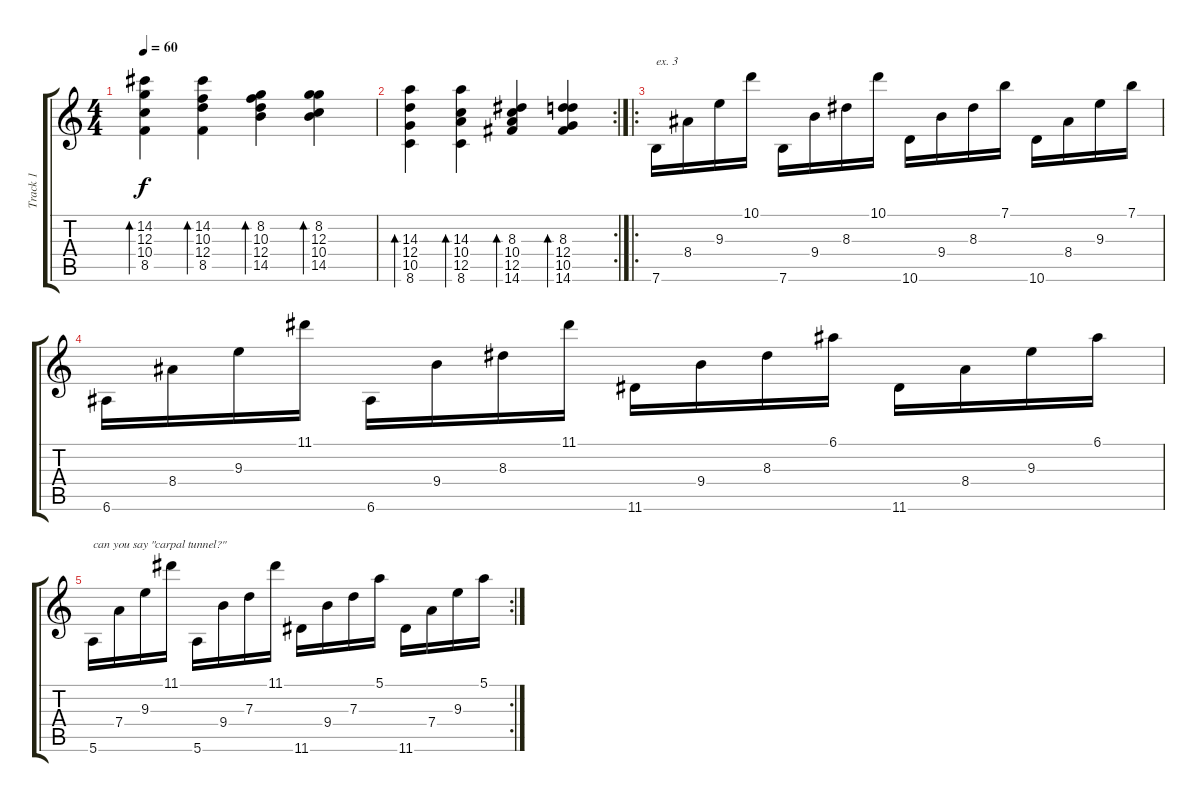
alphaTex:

\track ("Track 1" "Track 1") {instrument electricguitarclean}
\staff {score tabs}
\tuning (E4 B3 G3 D3 A2 E2) {hide}
\ts (4 4)
\tempo 60
\clef g2
\ks c
(14.2 12.3 10.4 8.5).4{bd 120 dy f} (14.2 10.3 12.4 8.5).4{bd 120} (8.2 10.3 12.4 14.5).4{bd 120} (8.2 12.3 10.4 14.5).4{bd 120} |
\rc 2
(14.3 12.4 10.5 8.6).4{bd 120} (14.3 10.4 12.5 8.6).4{bd 120} (8.3 10.4 12.5 14.6).4{bd 120} (8.3 12.4 10.5 14.6).4{bd 120} |
\ro
7.6.16{txt "ex. 3"} 8.4.16 9.3.16 10.1.16 7.6.16 9.4.16 8.3.16 10.1.16 10.6.16 9.4.16 8.3.16 7.1.16 10.6.16 8.4.16 9.3.16 7.1.16 |
6.6.16 8.4.16 9.3.16 11.1.16 6.6.16 9.4.16 8.3.16 11.1.16 11.6.16 9.4.16 8.3.16 6.1.16 11.6.16 8.4.16 9.3.16 6.1.16 |
\rc 2
5.6.16{txt "can you say \"carpal tunnel?\""} 7.4.16 9.3.16 11.1.16 5.6.16 9.4.16 7.3.16 11.1.16 11.6.16 9.4.16 7.3.16 5.1.16 11.6.16 7.4.16 9.3.16 5.1.16
